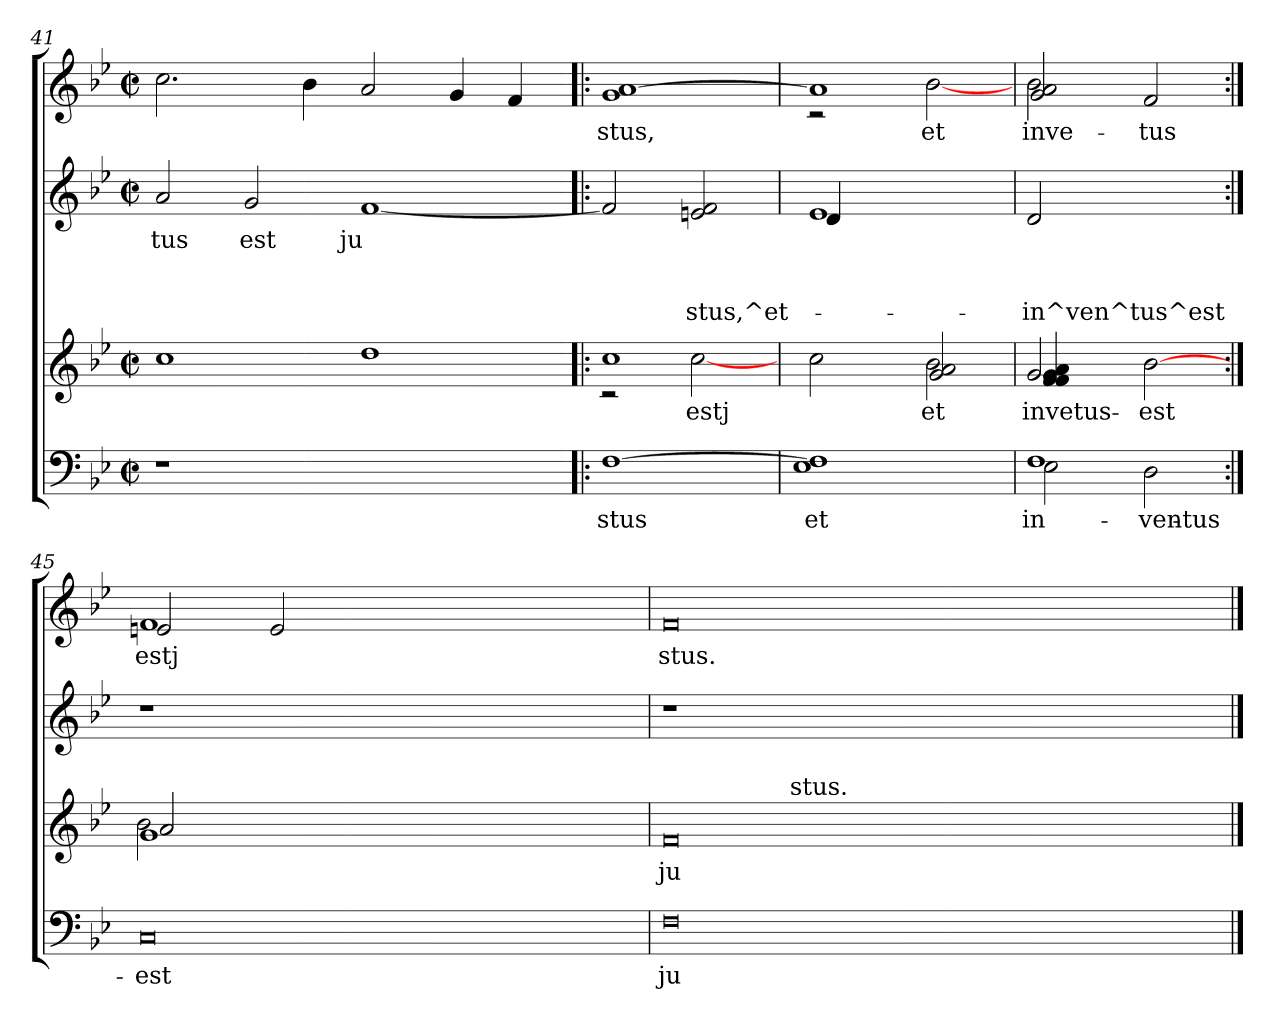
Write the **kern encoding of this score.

**kern	**text	**kern	**text	**kern	**text	**text	**text	**text	**kern	**text
*part4	*part4	*part3	*part3	*part2	*part2	*part2	*part2	*part2	*part1	*part1
*staff4	*staff4	*staff3	*staff3	*staff2	*staff2	*staff2	*staff2	*staff2	*staff1	*staff1
*clefF4	*	*clefG2	*	*clefG2	*	*	*	*	*clefG2	*
*k[b-e-]	*	*k[b-e-]	*	*k[b-e-]	*	*	*	*	*k[b-e-]	*
*B-:	*	*B-:	*	*B-:	*	*	*	*	*B-:	*
*M2/2	*	*M2/2	*	*M2/2	*	*	*	*	*M2/2	*
*met(c|)	*	*met(c|)	*	*met(c|)	*	*	*	*	*met(c|)	*
=41	=41	=41	=41	=41	=41	=41	=41	=41	=41	=41
!	!	!	!	!	!LO:LY:b	!	!	!	!	!
1r	.	1cc	.	2a/	-tus	.	.	.	2.cc\	.
!	!	!	!	!	!LO:LY:b	!	!	!	!	!
.	.	.	.	2g/	est	.	.	.	.	.
.	.	.	.	.	.	.	.	.	4b-\	.
!	!	!	!	!	!LO:LY:b	!	!	!	!	!
1ryy	.	1dd	.	[<1f	ju-	.	.	.	2a/	.
.	.	.	.	.	.	.	.	.	4g/	.
.	.	.	.	.	.	.	.	.	4f/	.
=42!|:	=42!|:	=42!|:	=42!|:	=42!|:	=42!|:	=42!|:	=42!|:	=42!|:	=42!|:	=42!|:
!	!LO:LY:b	!	!	!	!	!	!	!	!	!LO:LY:b
*	*	*^	*	*	*	*	*	*	*	*
[>1F	-stus	1cc	2rc	.	2f/]	.	.	.	.	1g [<1a	-stus,
!	!	!	!	!LO:LY:b	!	!LO:LY:b	!LO:LY:b	!	!LO:LY:b	!	!
.	.	.	[>2cc\	estj	2en/ 2f/	-	.	.	-stus,^et-	.	.
=43	=43	=43	=43	=43	=43	=43	=43	=43	=43	=43	=43
!	!LO:LY:b	!	!	!	!	!LO:LY:b	!LO:LY:b	!	!	!	!
*	*	*	*	*	*^	*	*	*	*	*^	*
1E- 1F]	et	2cc\	2ryy	.	1e-	4d/	.	-	.	.	1a]	2rc	.
.	.	.	.	.	.	2.ryy	.	.	.	.	.	.	.
!	!	!	!	!LO:LY:b	!	!	!	!	!	!	!	!	!LO:LY:b
.	.	2b-\	2g/ 2a/	et	.	.	.	.	.	.	.	[>2b-\	et
*	*	*	*	*	*v	*v	*	*	*	*	*	*	*
=44	=44	=44	=44	=44	=44	=44	=44	=44	=44	=44	=44	=44
*^	*	*	*	*	*	*	*	*	*	*	*	*
!	!	!LO:LY:b	!	!	!LO:LY:b	!	!	!	!	!LO:LY:b	!	!	!LO:LY:b
1F	2E-\	in-	2g/	4f/ 4f/ 4g/ 4a/	invetus-	2d/	.	.	.	-in^ven^tus^est-	2b-\	2g/ 2a/	inve-
.	.	.	.	2.ryy	.	.	.	.	.	.	.	.	.
!	!	!LO:LY:b	!	!	!LO:LY:b	!	!	!	!	!	!	!	!LO:LY:b
.	2D\	-ventus-	[>2b-\	.	est	2ryy	.	.	.	.	2f/	2ryy	tus
*	*	*	*v	*v	*	*	*	*	*	*	*	*	*
=45:|!	=45:|!	=45:|!	=45:|!	=45:|!	=45:|!	=45:|!	=45:|!	=45:|!	=45:|!	=45:|!	=45:|!	=45:|!
!	!	!	!LO:TX:a:t=ju	!	!	!	!	!	!	!	!	!
!	!	!LO:LY:b	!	!	!	!	!	!	!	!	!	!LO:LY:b
*	*	*	*^	*	*^	*	*	*	*	*	*	*
*v	*v	*	*	*^	*	*	*	*	*	*	*	*	*	*
0C	-est	1g	2b-\	2a/	.	1r	8.ryy	.	.	.	.	1f	2en/	-estj
.	.	.	.	.	.	.	1ryy	.	.	.	.	.	.	.
.	.	.	1ryy	1ryy	.	.	.	.	.	.	.	.	2e/	.
.	.	1ryy	.	.	.	1ryy	.	.	.	.	.	1ryy	1ryy	.
.	.	.	.	.	.	.	2ryy	.	.	.	.	.	.	.
.	.	.	2ryy	2ryy	.	.	.	.	.	.	.	.	.	.
.	.	.	.	.	.	.	4ryy	.	.	.	.	.	.	.
.	.	.	.	.	.	.	16ryy	.	.	.	.	.	.	.
=46	=46	=46	=46	=46	=46	=46	=46	=46	=46	=46	=46	=46	=46	=46
!	!LO:LY:b	!	!	!	!LO:LY:b	!	!	!	!	!	!	!	!	!LO:LY:b
*	*	*	*v	*v	*	*	*	*	*	*	*	*v	*v	*
0F	ju-	0f	4ryy	-ju-	1r	2ryy	.	.	.	.	0f	stus.
.	.	.	8ryy	.	.	.	.	.	.	.	.	.
.	.	.	32ryy	.	.	.	.	.	.	.	.	.
!	!	!	!LO:TX:a:t=stus.	!	!	!	!	!	!	!	!	!
.	.	.	1ryy	.	.	.	.	.	.	.	.	.
.	.	.	.	.	.	4ryy	.	.	.	.	.	.
.	.	.	.	.	.	16.ryy	.	.	.	.	.	.
.	.	.	.	.	.	1ryy	.	.	.	.	.	.
.	.	.	.	.	1ryy	.	.	.	.	.	.	.
.	.	.	2ryy	.	.	.	.	.	.	.	.	.
.	.	.	.	.	.	8ryy	.	.	.	.	.	.
.	.	.	16.ryy	.	.	.	.	.	.	.	.	.
.	.	.	.	.	.	32ryy	.	.	.	.	.	.
*	*	*v	*v	*	*	*	*	*	*	*	*	*
*	*	*	*	*v	*v	*	*	*	*	*	*
==	==	==	==	==	==	==	==	==	==	==
*-	*-	*-	*-	*-	*-	*-	*-	*-	*-	*-
